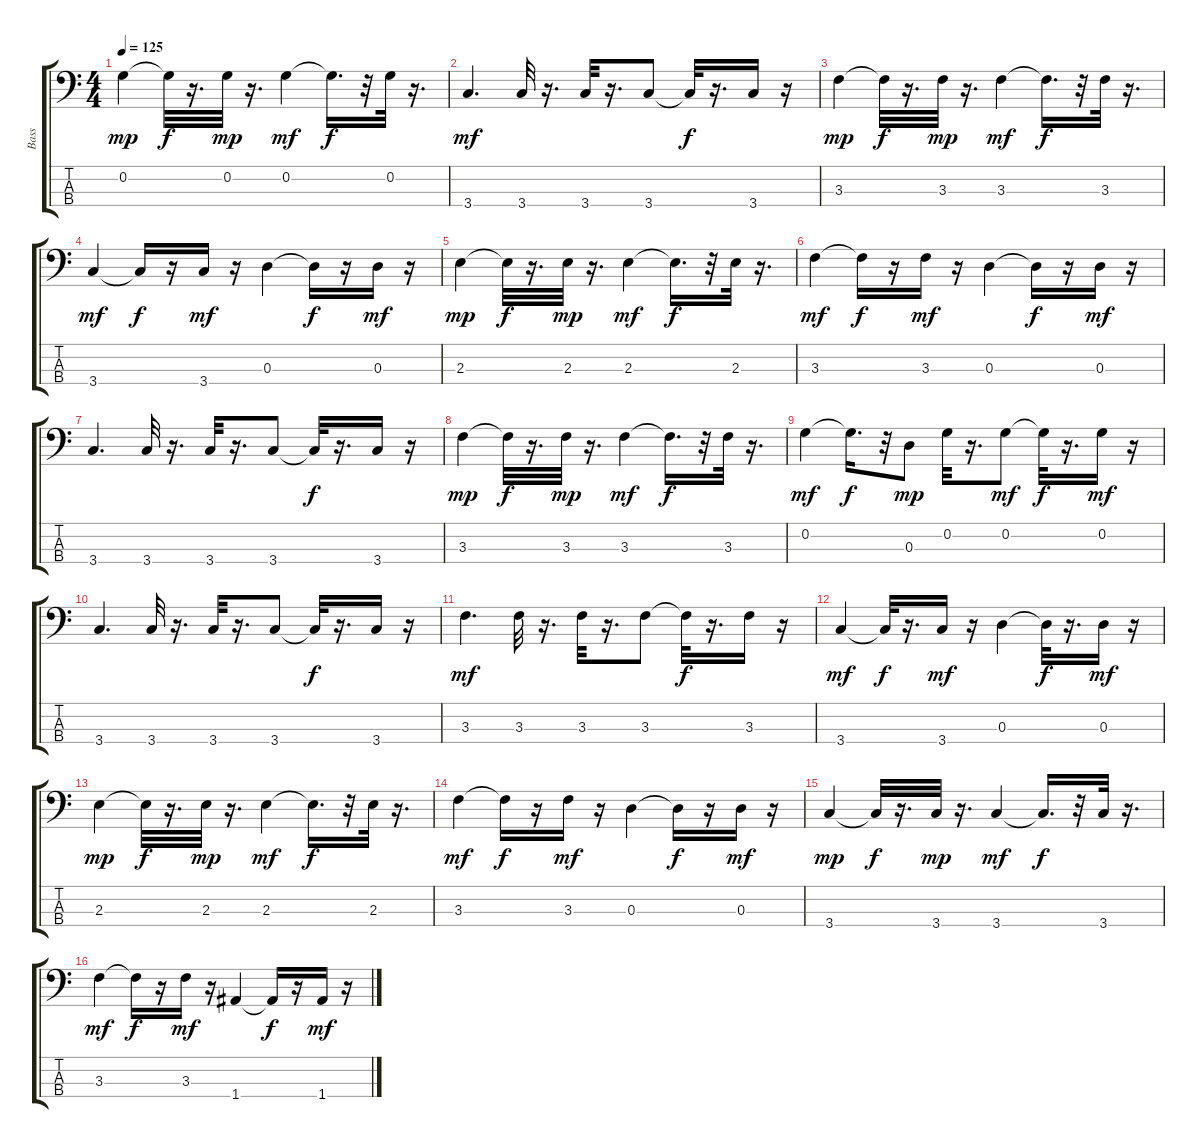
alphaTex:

\track ("Bass    " "Bass    ") {solo instrument electricbassfinger}
\staff {score tabs}
\tuning (E4 G2 D2 A1) {hide}
\ts (4 4)
\tempo 125
\clef f4
\ks c
0.2.4{dy mp} 0.2{t}.32{dy f} r.16{d} 0.2.32{dy mp} r.16{d} 0.2.4{dy mf} 0.2{t}.16{d dy f} r.32 0.2.32 r.16{d} |
3.4.4{d dy mf} 3.4.32 r.16{d} 3.4.32 r.16{d} 3.4.8 3.4{t}.32{dy f} r.16{d} 3.4.16 r.16 |
3.3.4{dy mp} 3.3{t}.32{dy f} r.16{d} 3.3.32{dy mp} r.16{d} 3.3.4{dy mf} 3.3{t}.16{d dy f} r.32 3.3.32 r.16{d} |
3.4.4{dy mf} 3.4{t}.16{dy f} r.16 3.4.16{dy mf} r.16 0.3.4 0.3{t}.16{dy f} r.16 0.3.16{dy mf} r.16 |
2.3.4{dy mp} 2.3{t}.32{dy f} r.16{d} 2.3.32{dy mp} r.16{d} 2.3.4{dy mf} 2.3{t}.16{d dy f} r.32 2.3.32 r.16{d} |
3.3.4{dy mf} 3.3{t}.16{dy f} r.16 3.3.16{dy mf} r.16 0.3.4 0.3{t}.16{dy f} r.16 0.3.16{dy mf} r.16 |
3.4.4{d} 3.4.32 r.16{d} 3.4.32 r.16{d} 3.4.8 3.4{t}.32{dy f} r.16{d} 3.4.16 r.16 |
3.3.4{dy mp} 3.3{t}.32{dy f} r.16{d} 3.3.32{dy mp} r.16{d} 3.3.4{dy mf} 3.3{t}.16{d dy f} r.32 3.3.32 r.16{d} |
0.2.4{dy mf} 0.2{t}.16{d dy f} r.32 0.3.8{dy mp} 0.2.32 r.16{d} 0.2.8{dy mf} 0.2{t}.32{dy f} r.16{d} 0.2.16{dy mf} r.16 |
3.4.4{d} 3.4.32 r.16{d} 3.4.32 r.16{d} 3.4.8 3.4{t}.32{dy f} r.16{d} 3.4.16 r.16 |
3.3.4{d dy mf} 3.3.32 r.16{d} 3.3.32 r.16{d} 3.3.8 3.3{t}.32{dy f} r.16{d} 3.3.16 r.16 |
3.4.4{dy mf} 3.4{t}.32{dy f} r.16{d} 3.4.16{dy mf} r.16 0.3.4 0.3{t}.32{dy f} r.16{d} 0.3.16{dy mf} r.16 |
2.3.4{dy mp} 2.3{t}.32{dy f} r.16{d} 2.3.32{dy mp} r.16{d} 2.3.4{dy mf} 2.3{t}.16{d dy f} r.32 2.3.32 r.16{d} |
3.3.4{dy mf} 3.3{t}.16{dy f} r.16 3.3.16{dy mf} r.16 0.3.4 0.3{t}.16{dy f} r.16 0.3.16{dy mf} r.16 |
3.4.4{dy mp} 3.4{t}.32{dy f} r.16{d} 3.4.32{dy mp} r.16{d} 3.4.4{dy mf} 3.4{t}.16{d dy f} r.32 3.4.32 r.16{d} |
3.3.4{dy mf} 3.3{t}.16{dy f} r.16 3.3.16{dy mf} r.16 1.4.4 1.4{t}.16{dy f} r.16 1.4.16{dy mf} r.16
